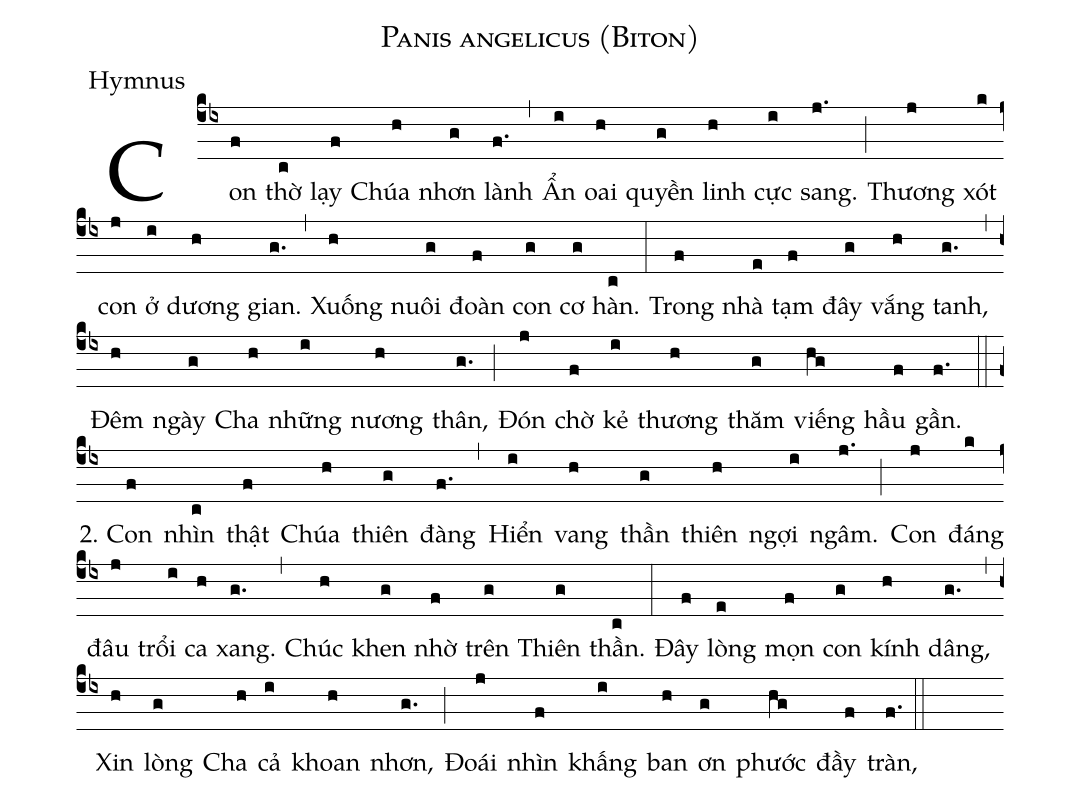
name:Panis angelicus (Biton);
office-part:Hymnus;
%%
(cb4)Con(f) thờ(c) lạy(f) Chúa(h) nhơn(g) lành(f.) (,)
Ẩn(i) oai(h) quyền(g) linh(h) cực(i) sang.(j.) (;)
Thương(j) xót(k) con(j) ở(i) dương(h) gian.(g.) (,)
Xuống(h) nuôi(g) đoàn(f) con(g) cơ(g) hàn.(c) (:)
Trong(f) nhà(e) tạm(f) đây(g) vắng(h) tanh,(g.) (,)
Đêm(h) ngày(g) Cha(h) những(i) nương(h) thân,(g.) (;)
Đón(j) chờ(f) kẻ(i) thương(h) thăm(g) viếng(hg) hầu(f) gần.(f.) (::)
2. Con(f) nhìn(c) thật(f) Chúa(h) thiên(g) đàng(f.) (,)
Hiển(i) vang(h) thần(g) thiên(h) ngợi(i) ngâm.(j.) (;)
Con(j) đáng(k) đâu(j) trổi(i) ca(h) xang.(g.) (,)
Chúc(h) khen(g) nhờ(f) trên(g) Thiên(g) thần.(c) (:)
Đây(f) lòng(e) mọn(f) con(g) kính(h) dâng,(g.) (,)
Xin(h) lòng(g) Cha(h) cả(i) khoan(h) nhơn,(g.) (;)
Đoái(j) nhìn(f) khấng(i) ban(h) ơn(g) phước(hg) đầy(f) tràn,(f.) (::)
